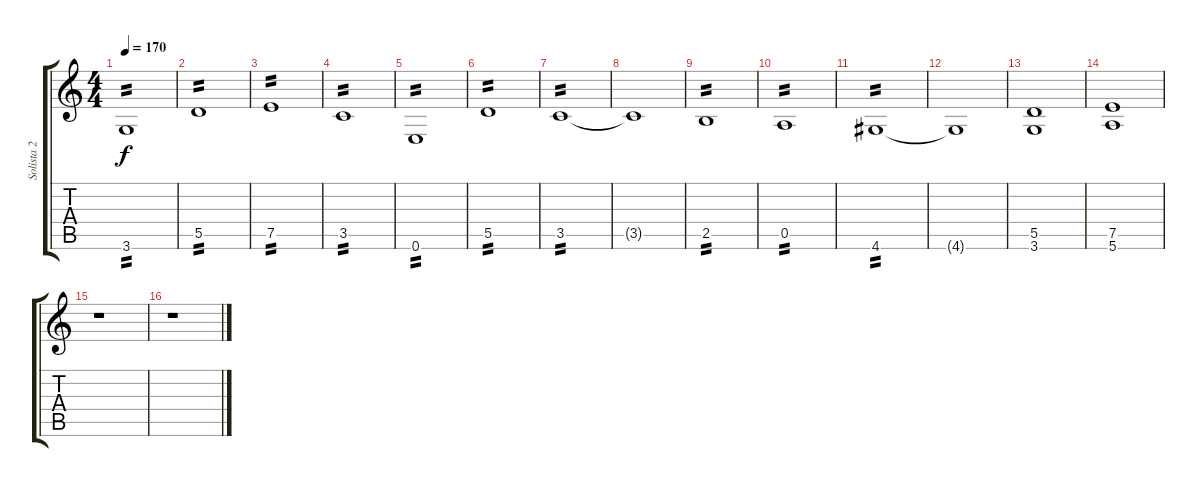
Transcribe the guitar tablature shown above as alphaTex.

\track ("Solista 2" "Solista 2") {instrument distortionguitar}
\staff {score tabs}
\tuning (E4 B3 G3 D3 A2 E2) {hide}
\ts (4 4)
\tempo 170
\clef g2
\ks c
3.6.1{tp 2 dy f} |
5.5.1{tp 2} |
7.5.1{tp 2} |
3.5.1{tp 2} |
0.6.1{tp 2} |
5.5.1{tp 2} |
3.5.1{tp 2} |
3.5{t}.1 |
2.5.1{tp 2} |
0.5.1{tp 2} |
4.6.1{tp 2} |
4.6{t}.1 |
(5.5 3.6).1 |
(7.5 5.6).1 |
r.1 |
r.1
